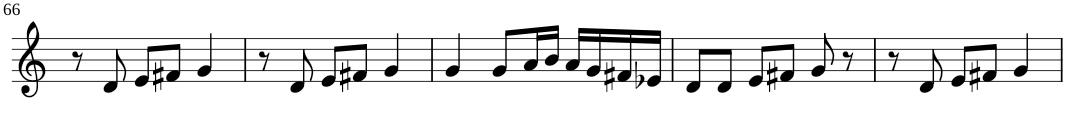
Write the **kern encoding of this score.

**kern
*part1
*staff1
*I"Violin
!!LO:PB:g=z
*clefG2
*k[]
*M3/4
=66
8r
8d/
8e/L
8f#X/J
4g/
=67
8r
8d/
8e/L
8f#X/J
4g/
=68
4g/
8g/L
16a/L
16b/JJ
16a/LL
16g/
16f#X/
16e-X/JJ
=69
8d/L
8d/J
8e/L
8f#X/J
8g/
8r
=70
8r
8d/
8e/L
8f#X/J
4g/
=
*-
